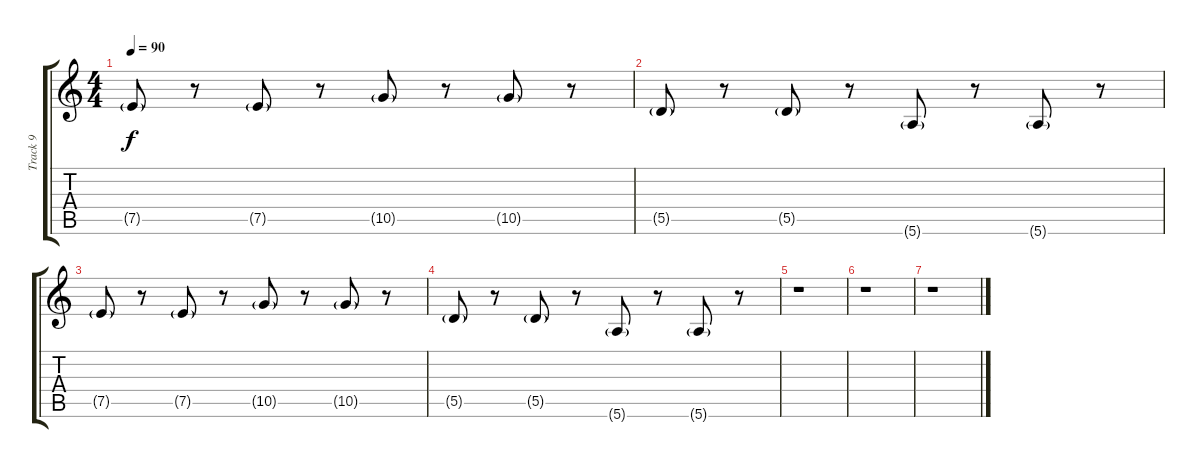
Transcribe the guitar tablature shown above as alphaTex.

\track ("Track 9" "Track 9") {instrument distortionguitar}
\staff {score tabs}
\tuning (E4 B3 G3 D3 A2 E2) {hide}
\ts (4 4)
\tempo 90
\clef g2
\ks c
7.5{g}.8{dy f} r.8 7.5{g}.8 r.8 10.5{g}.8 r.8 10.5{g}.8 r.8 |
5.5{g}.8 r.8 5.5{g}.8 r.8 5.6{g}.8 r.8 5.6{g}.8 r.8 |
7.5{g}.8 r.8 7.5{g}.8 r.8 10.5{g}.8 r.8 10.5{g}.8 r.8 |
5.5{g}.8 r.8 5.5{g}.8 r.8 5.6{g}.8 r.8 5.6{g}.8 r.8 |
r.1 |
r.1 |
r.1
